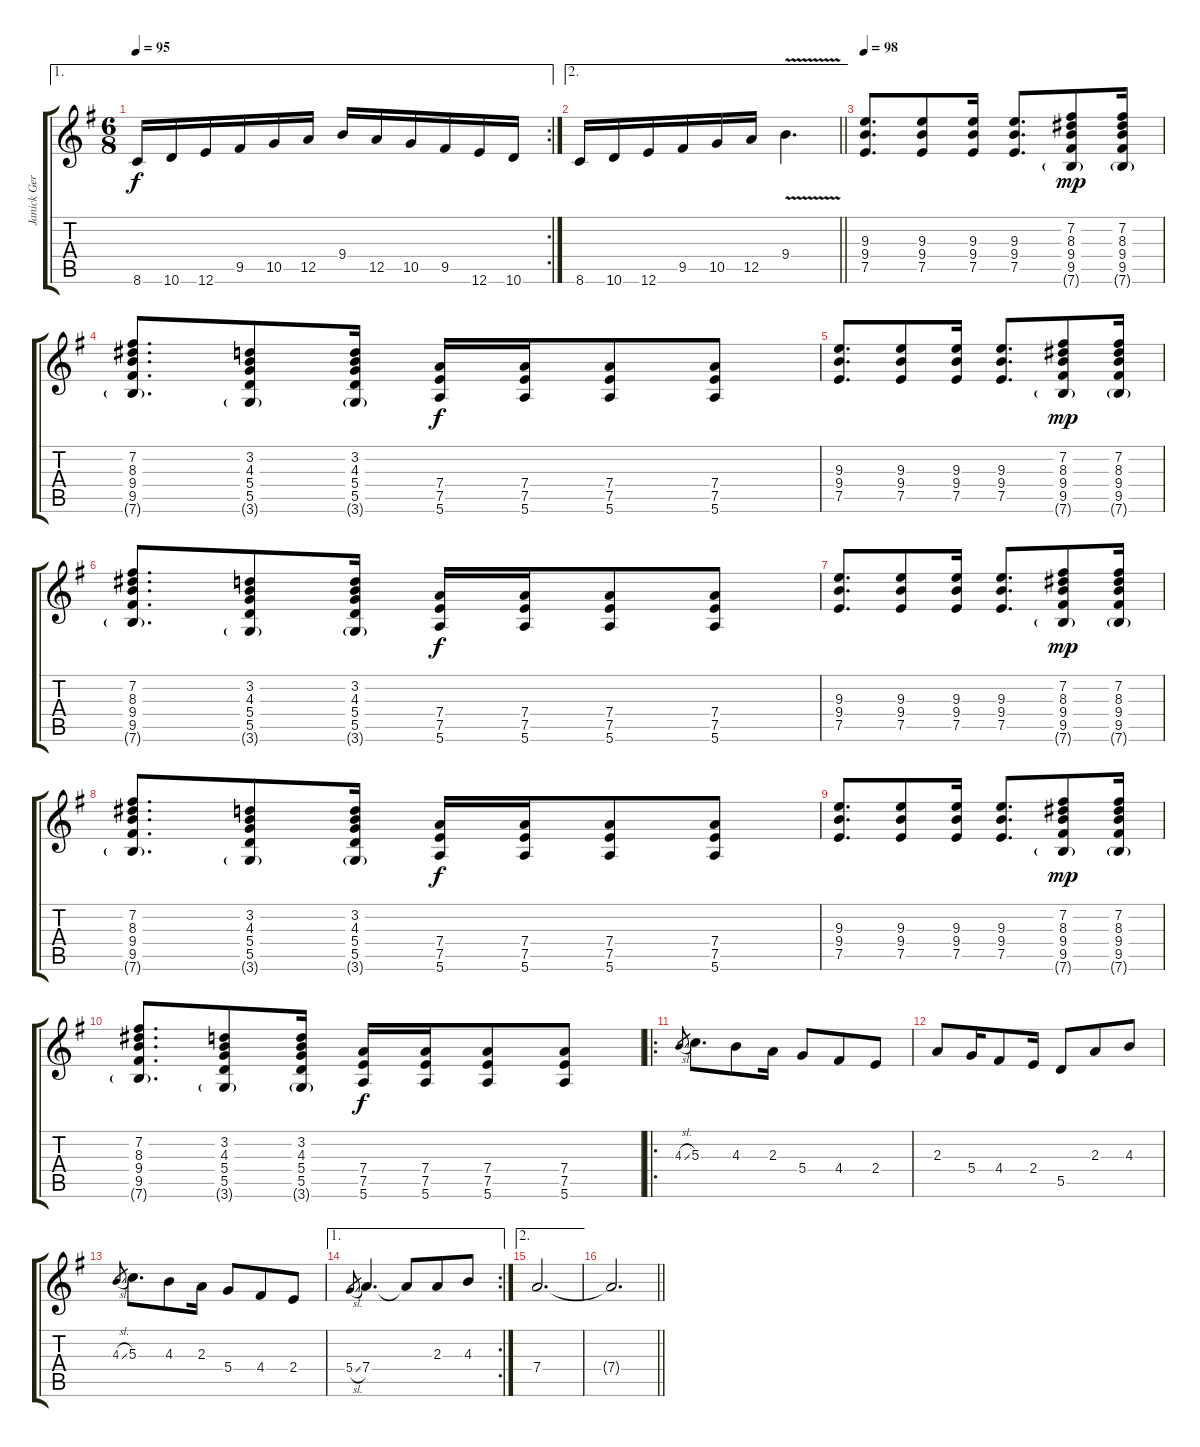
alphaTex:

\track ("Janick Gers" "Janick Ger") {instrument distortionguitar}
\staff {score tabs}
\tuning (E4 B3 G3 D3 A2 E2) {hide}
\ae 1
\rc 2
\ts (6 8)
\tempo 95
\clef g2
\ks g
8.6.16{dy f} 10.6.16 12.6.16 9.5.16 10.5.16 12.5.16 9.4.16 12.5.16 10.5.16 9.5.16 12.6.16 10.6.16 |
\ae 2
\barLineRight lightlight
8.6.16 10.6.16 12.6.16 9.5.16 10.5.16 12.5.16 9.4{v}.4{d} |
\tempo 98
(9.3 9.4 7.5).8{d volume 12} (9.3 9.4 7.5).8 (9.3 9.4 7.5).16 (9.3 9.4 7.5).8{d} (7.2 8.3 9.4 9.5 7.6{g}).8{dy mp} (7.2 8.3 9.4 9.5 7.6{g}).16 |
(7.2 8.3 9.4 9.5 7.6{g}).8{d} (3.2 4.3 5.4 5.5 3.6{g}).8 (3.2 4.3 5.4 5.5 3.6{g}).16 (7.4 7.5 5.6).16{dy f} (7.4 7.5 5.6).16 (7.4 7.5 5.6).8 (7.4 7.5 5.6).8 |
(9.3 9.4 7.5).8{d} (9.3 9.4 7.5).8 (9.3 9.4 7.5).16 (9.3 9.4 7.5).8{d} (7.2 8.3 9.4 9.5 7.6{g}).8{dy mp} (7.2 8.3 9.4 9.5 7.6{g}).16 |
(7.2 8.3 9.4 9.5 7.6{g}).8{d} (3.2 4.3 5.4 5.5 3.6{g}).8 (3.2 4.3 5.4 5.5 3.6{g}).16 (7.4 7.5 5.6).16{dy f} (7.4 7.5 5.6).16 (7.4 7.5 5.6).8 (7.4 7.5 5.6).8 |
(9.3 9.4 7.5).8{d} (9.3 9.4 7.5).8 (9.3 9.4 7.5).16 (9.3 9.4 7.5).8{d} (7.2 8.3 9.4 9.5 7.6{g}).8{dy mp} (7.2 8.3 9.4 9.5 7.6{g}).16 |
(7.2 8.3 9.4 9.5 7.6{g}).8{d} (3.2 4.3 5.4 5.5 3.6{g}).8 (3.2 4.3 5.4 5.5 3.6{g}).16 (7.4 7.5 5.6).16{dy f} (7.4 7.5 5.6).16 (7.4 7.5 5.6).8 (7.4 7.5 5.6).8 |
(9.3 9.4 7.5).8{d} (9.3 9.4 7.5).8 (9.3 9.4 7.5).16 (9.3 9.4 7.5).8{d} (7.2 8.3 9.4 9.5 7.6{g}).8{dy mp} (7.2 8.3 9.4 9.5 7.6{g}).16 |
(7.2 8.3 9.4 9.5 7.6{g}).8{d} (3.2 4.3 5.4 5.5 3.6{g}).8 (3.2 4.3 5.4 5.5 3.6{g}).16 (7.4 7.5 5.6).16{dy f} (7.4 7.5 5.6).16 (7.4 7.5 5.6).8 (7.4 7.5 5.6).8 |
\ro
4.3{sl}.8{gr} 5.3.8{d} 4.3.8 2.3.16 5.4.8 4.4.8 2.4.8 |
2.3.8 5.4.16 4.4.8 2.4.16 5.5.8 2.3.8 4.3.8 |
4.3{sl}.8{gr} 5.3.8{d} 4.3.8 2.3.16 5.4.8 4.4.8 2.4.8 |
\ae 1
\rc 2
5.4{sl}.8{gr} 7.4.4{d} 7.4{t}.8 2.3.8 4.3.8 |
\ae 2
7.4.2{d} |
\barLineRight lightlight
7.4{t}.2{d}
